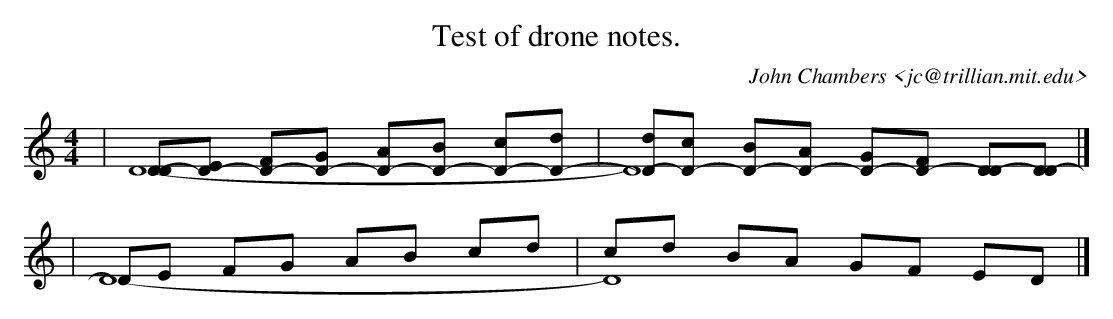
X:1
T: Test of drone notes.
C: John Chambers <jc@trillian.mit.edu>
M: 4/4
L: 1/8
K: C
| [DD-][ED-] [FD-][GD-] [AD-][BD-] [cD-][dD-] \
| [dD-][cD-] [BD-][AD-] [GD-][FD-] [DD-][DD-] |]
V: 1 merge=2 stems=up
| DE FG AB cd | cd BA GF ED |]
V: 2 merge=1 stems=down
| D8- | D8 |]
| D8- | D8 |]
